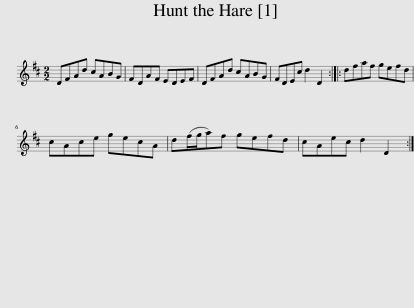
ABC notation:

X:1
L:1/8
M:2/2
I:linebreak $
K:D
V:1 treble
V:1
 DFAd cABG | FDAF EDEF | DFAd cABG | FDEc d2 D2 :: dfaf gefd |$ %5
 cAce gecA | d(f/g/a)f gefd | cAec d2 D2 :| %8
